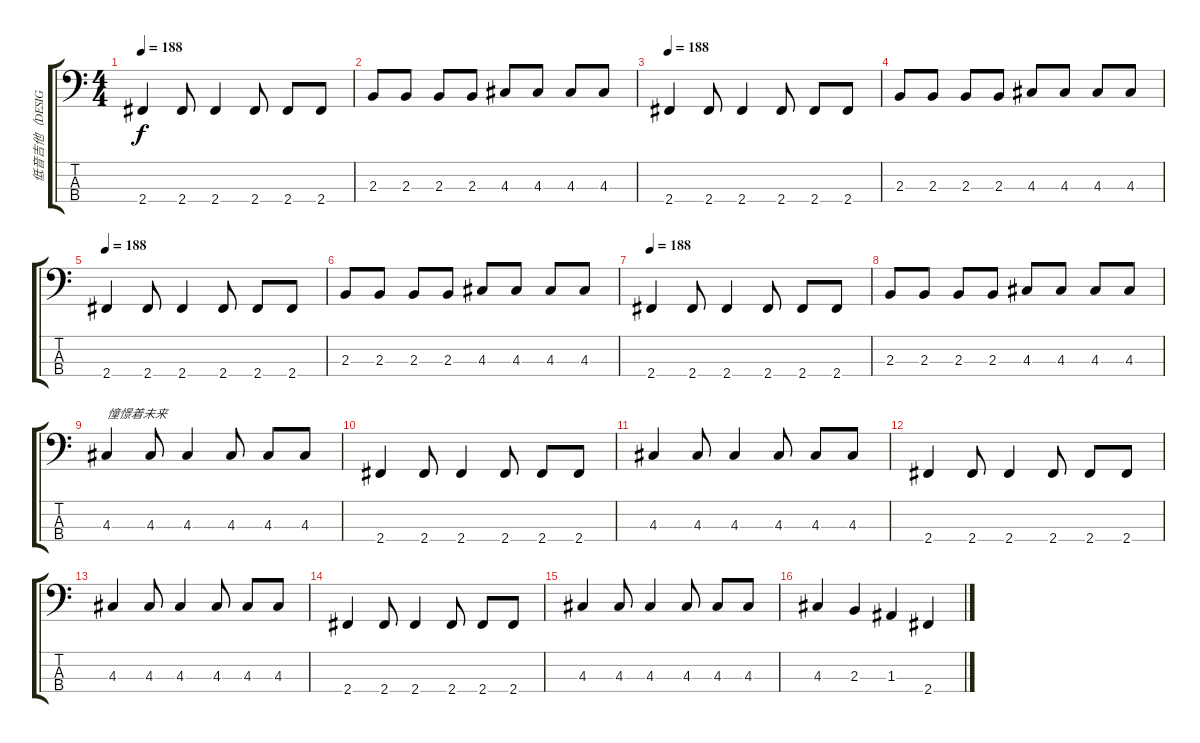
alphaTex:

\track ("低音吉他（DESIGN CEO）" "低音吉他（DESIG") {instrument electricbassfinger}
\staff {score tabs}
\tuning (G2 D2 A1 E1) {hide}
\ts (4 4)
\tempo 188
\clef f4
\ks c
2.4.4{dy f} 2.4.8 2.4.4 2.4.8 2.4.8 2.4.8 |
2.3.8 2.3.8 2.3.8 2.3.8 4.3.8 4.3.8 4.3.8 4.3.8 |
\tempo 188
2.4.4 2.4.8 2.4.4 2.4.8 2.4.8 2.4.8 |
2.3.8 2.3.8 2.3.8 2.3.8 4.3.8 4.3.8 4.3.8 4.3.8 |
\tempo 188
2.4.4 2.4.8 2.4.4 2.4.8 2.4.8 2.4.8 |
2.3.8 2.3.8 2.3.8 2.3.8 4.3.8 4.3.8 4.3.8 4.3.8 |
\tempo 188
2.4.4 2.4.8 2.4.4 2.4.8 2.4.8 2.4.8 |
2.3.8 2.3.8 2.3.8 2.3.8 4.3.8 4.3.8 4.3.8 4.3.8 |
4.3.4{txt "憧憬着未来"} 4.3.8 4.3.4 4.3.8 4.3.8 4.3.8 |
2.4.4 2.4.8 2.4.4 2.4.8 2.4.8 2.4.8 |
4.3.4 4.3.8 4.3.4 4.3.8 4.3.8 4.3.8 |
2.4.4 2.4.8 2.4.4 2.4.8 2.4.8 2.4.8 |
4.3.4 4.3.8 4.3.4 4.3.8 4.3.8 4.3.8 |
2.4.4 2.4.8 2.4.4 2.4.8 2.4.8 2.4.8 |
4.3.4 4.3.8 4.3.4 4.3.8 4.3.8 4.3.8 |
4.3.4 2.3.4 1.3.4 2.4.4
